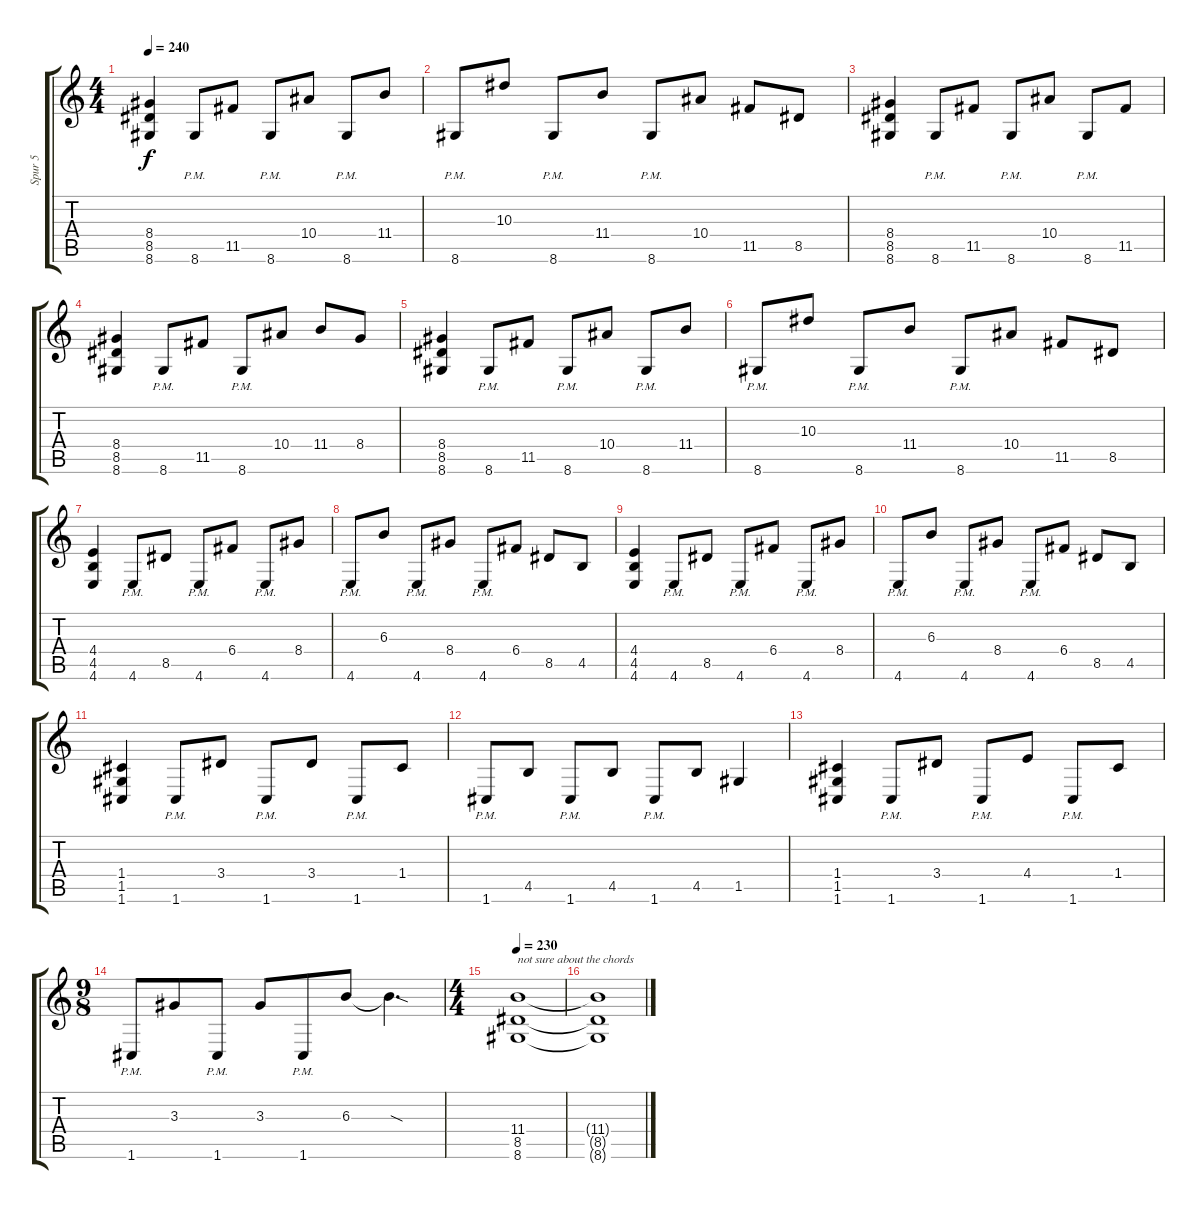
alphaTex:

\track ("Spur 5" "Spur 5") {instrument distortionguitar}
\staff {score tabs}
\tuning (D4 A3 F3 C3 G2 C2) {hide}
\ts (4 4)
\tempo 240
\clef g2
\ks c
(8.4 8.5 8.6).4{dy f} 8.6{pm}.8 11.5.8 8.6{pm}.8 10.4.8 8.6{pm}.8 11.4.8 |
8.6{pm}.8 10.3.8 8.6{pm}.8 11.4.8 8.6{pm}.8 10.4.8 11.5.8 8.5.8 |
(8.4 8.5 8.6).4 8.6{pm}.8 11.5.8 8.6{pm}.8 10.4.8 8.6{pm}.8 11.5.8 |
(8.4 8.5 8.6).4 8.6{pm}.8 11.5.8 8.6{pm}.8 10.4.8 11.4.8 8.4.8 |
(8.4 8.5 8.6).4 8.6{pm}.8 11.5.8 8.6{pm}.8 10.4.8 8.6{pm}.8 11.4.8 |
8.6{pm}.8 10.3.8 8.6{pm}.8 11.4.8 8.6{pm}.8 10.4.8 11.5.8 8.5.8 |
(4.4 4.5 4.6).4 4.6{pm}.8 8.5.8 4.6{pm}.8 6.4.8 4.6{pm}.8 8.4.8 |
4.6{pm}.8 6.3.8 4.6{pm}.8 8.4.8 4.6{pm}.8 6.4.8 8.5.8 4.5.8 |
(4.4 4.5 4.6).4 4.6{pm}.8 8.5.8 4.6{pm}.8 6.4.8 4.6{pm}.8 8.4.8 |
4.6{pm}.8 6.3.8 4.6{pm}.8 8.4.8 4.6{pm}.8 6.4.8 8.5.8 4.5.8 |
(1.4 1.5 1.6).4 1.6{pm}.8 3.4.8 1.6{pm}.8 3.4.8 1.6{pm}.8 1.4.8 |
1.6{pm}.8 4.5.8 1.6{pm}.8 4.5.8 1.6{pm}.8 4.5.8 1.5.4 |
(1.4 1.5 1.6).4 1.6{pm}.8 3.4.8 1.6{pm}.8 4.4.8 1.6{pm}.8 1.4.8 |
\ts (9 8)
1.6{pm}.8 3.3.8 1.6{pm}.8 3.3.8 1.6{pm}.8 6.3.8 6.3{sod t}.4{d} |
\ts (4 4)
\tempo 230
(11.4 8.5 8.6).1{txt "not sure about the chords"} |
(11.4{t} 8.5{t} 8.6{t}).1
